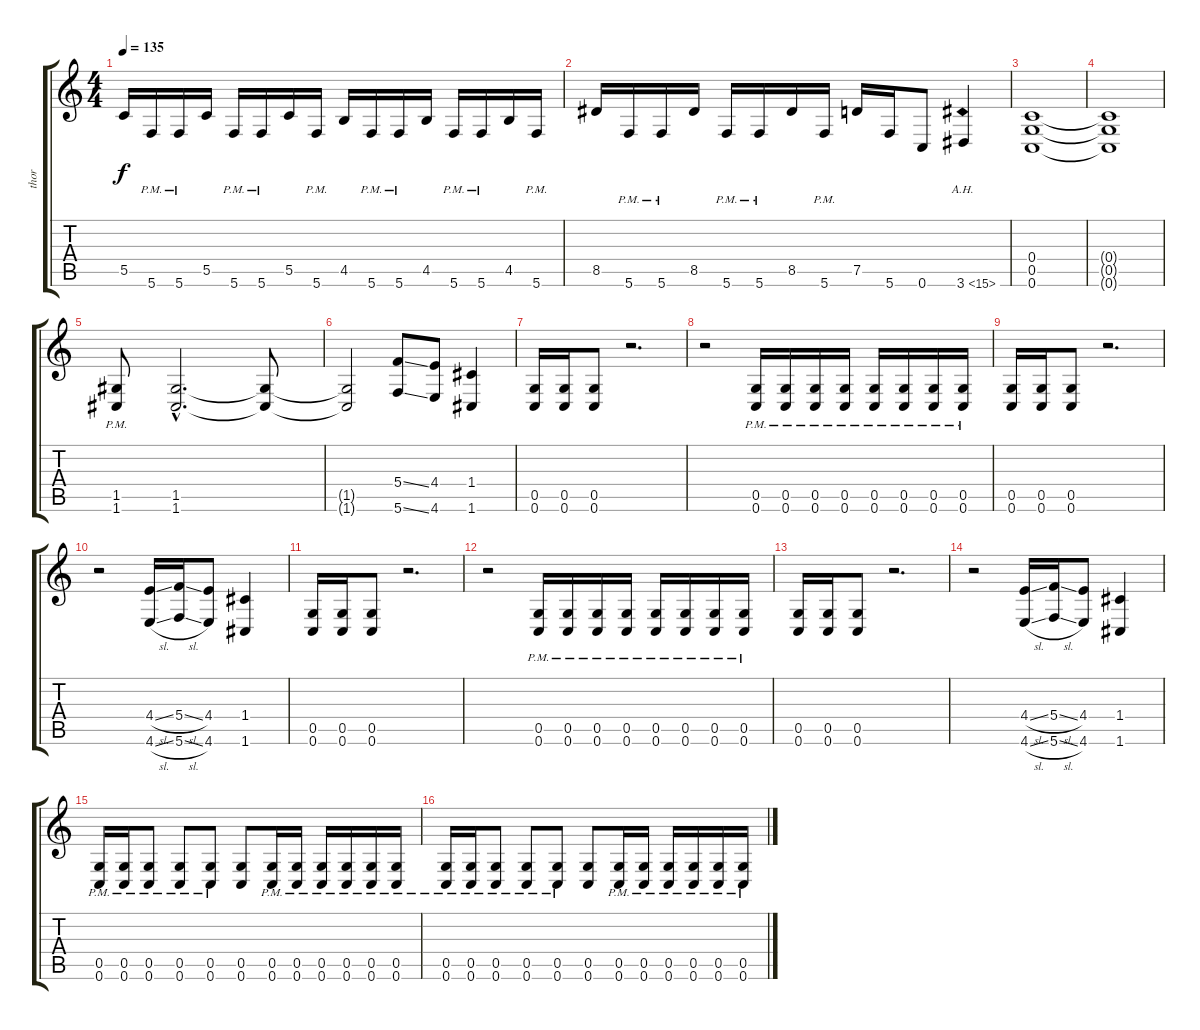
\track ("thor" "thor") {instrument distortionguitar}
\staff {score tabs}
\tuning (D4 A3 F3 C3 G2 C2) {hide}
\ts (4 4)
\tempo 135
\clef g2
\ks c
5.5.16{dy f} 5.6{pm}.16 5.6{pm}.16 5.5.16 5.6{pm}.16 5.6{pm}.16 5.5.16 5.6{pm}.16 4.5.16 5.6{pm}.16 5.6{pm}.16 4.5.16 5.6{pm}.16 5.6{pm}.16 4.5.16 5.6{pm}.16 |
8.5.16 5.6{pm}.16 5.6{pm}.16 8.5.16 5.6{pm}.16 5.6{pm}.16 8.5.16 5.6{pm}.16 7.5.16 5.6.16 0.6.8 3.6{ah 12}.4 |
(0.4 0.5 0.6).1 |
(0.4{t} 0.5{t} 0.6{t}).1 |
(1.5{pm} 1.6{pm}).8 (1.5{hac} 1.6{hac}).2{d} (1.5{t} 1.6{t}).8 |
(1.5{t} 1.6{t}).2 (5.4{ss} 5.6{ss}).8 (4.4 4.6).8 (1.4 1.6).4 |
(0.5 0.6).16 (0.5 0.6).16 (0.5 0.6).8 r.2{d} |
r.2 (0.5{pm} 0.6{pm}).16 (0.5{pm} 0.6{pm}).16 (0.5{pm} 0.6{pm}).16 (0.5{pm} 0.6{pm}).16 (0.5{pm} 0.6{pm}).16 (0.5{pm} 0.6{pm}).16 (0.5{pm} 0.6{pm}).16 (0.5{pm} 0.6{pm}).16 |
(0.5 0.6).16 (0.5 0.6).16 (0.5 0.6).8 r.2{d} |
r.2 (4.4{sl} 4.6{sl}).16 (5.4{sl} 5.6{sl}).16 (4.4 4.6).8 (1.4 1.6).4 |
(0.5 0.6).16 (0.5 0.6).16 (0.5 0.6).8 r.2{d} |
r.2 (0.5{pm} 0.6{pm}).16 (0.5{pm} 0.6{pm}).16 (0.5{pm} 0.6{pm}).16 (0.5{pm} 0.6{pm}).16 (0.5{pm} 0.6{pm}).16 (0.5{pm} 0.6{pm}).16 (0.5{pm} 0.6{pm}).16 (0.5{pm} 0.6{pm}).16 |
(0.5 0.6).16 (0.5 0.6).16 (0.5 0.6).8 r.2{d} |
r.2 (4.4{sl} 4.6{sl}).16 (5.4{sl} 5.6{sl}).16 (4.4 4.6).8 (1.4 1.6).4 |
(0.5{pm} 0.6{pm}).16 (0.5{pm} 0.6{pm}).16 (0.5{pm} 0.6{pm}).8 (0.5{pm} 0.6{pm}).8 (0.5{pm} 0.6{pm}).8 (0.5 0.6).8 (0.5{pm} 0.6{pm}).16 (0.5{pm} 0.6{pm}).16 (0.5{pm} 0.6{pm}).16 (0.5{pm} 0.6{pm}).16 (0.5{pm} 0.6{pm}).16 (0.5{pm} 0.6{pm}).16 |
(0.5{pm} 0.6{pm}).16 (0.5{pm} 0.6{pm}).16 (0.5{pm} 0.6{pm}).8 (0.5{pm} 0.6{pm}).8 (0.5{pm} 0.6{pm}).8 (0.5 0.6).8 (0.5{pm} 0.6{pm}).16 (0.5{pm} 0.6{pm}).16 (0.5{pm} 0.6{pm}).16 (0.5{pm} 0.6{pm}).16 (0.5{pm} 0.6{pm}).16 (0.5{pm} 0.6{pm}).16
